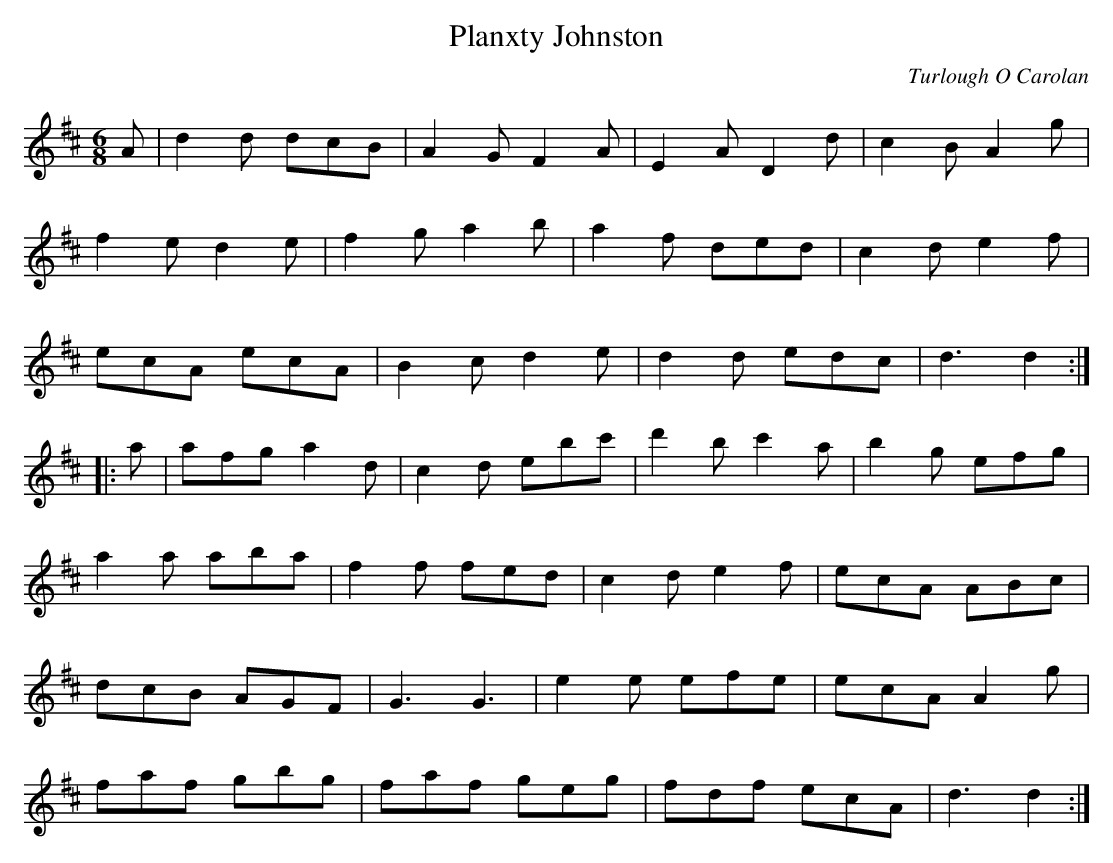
X:1
T:Planxty Johnston
C:Turlough O Carolan
L:1/8
M:6/8
K:D
A|d2d dcB|A2G F2A|E2A D2d|c2B A2g|
f2e d2e|f2g a2b|a2f ded|c2d e2f|
ecA ecA|B2c d2e|d2d edc|d3d2:|
|:a|afg a2d|c2d ebc'|d'2b c'2a|b2g efg|
a2a aba|f2f fed|c2d e2f|ecA ABc|
dcB AGF|G3G3|e2e efe|ecA A2g|
faf gbg|faf geg|fdf ecA|d3d2:|
